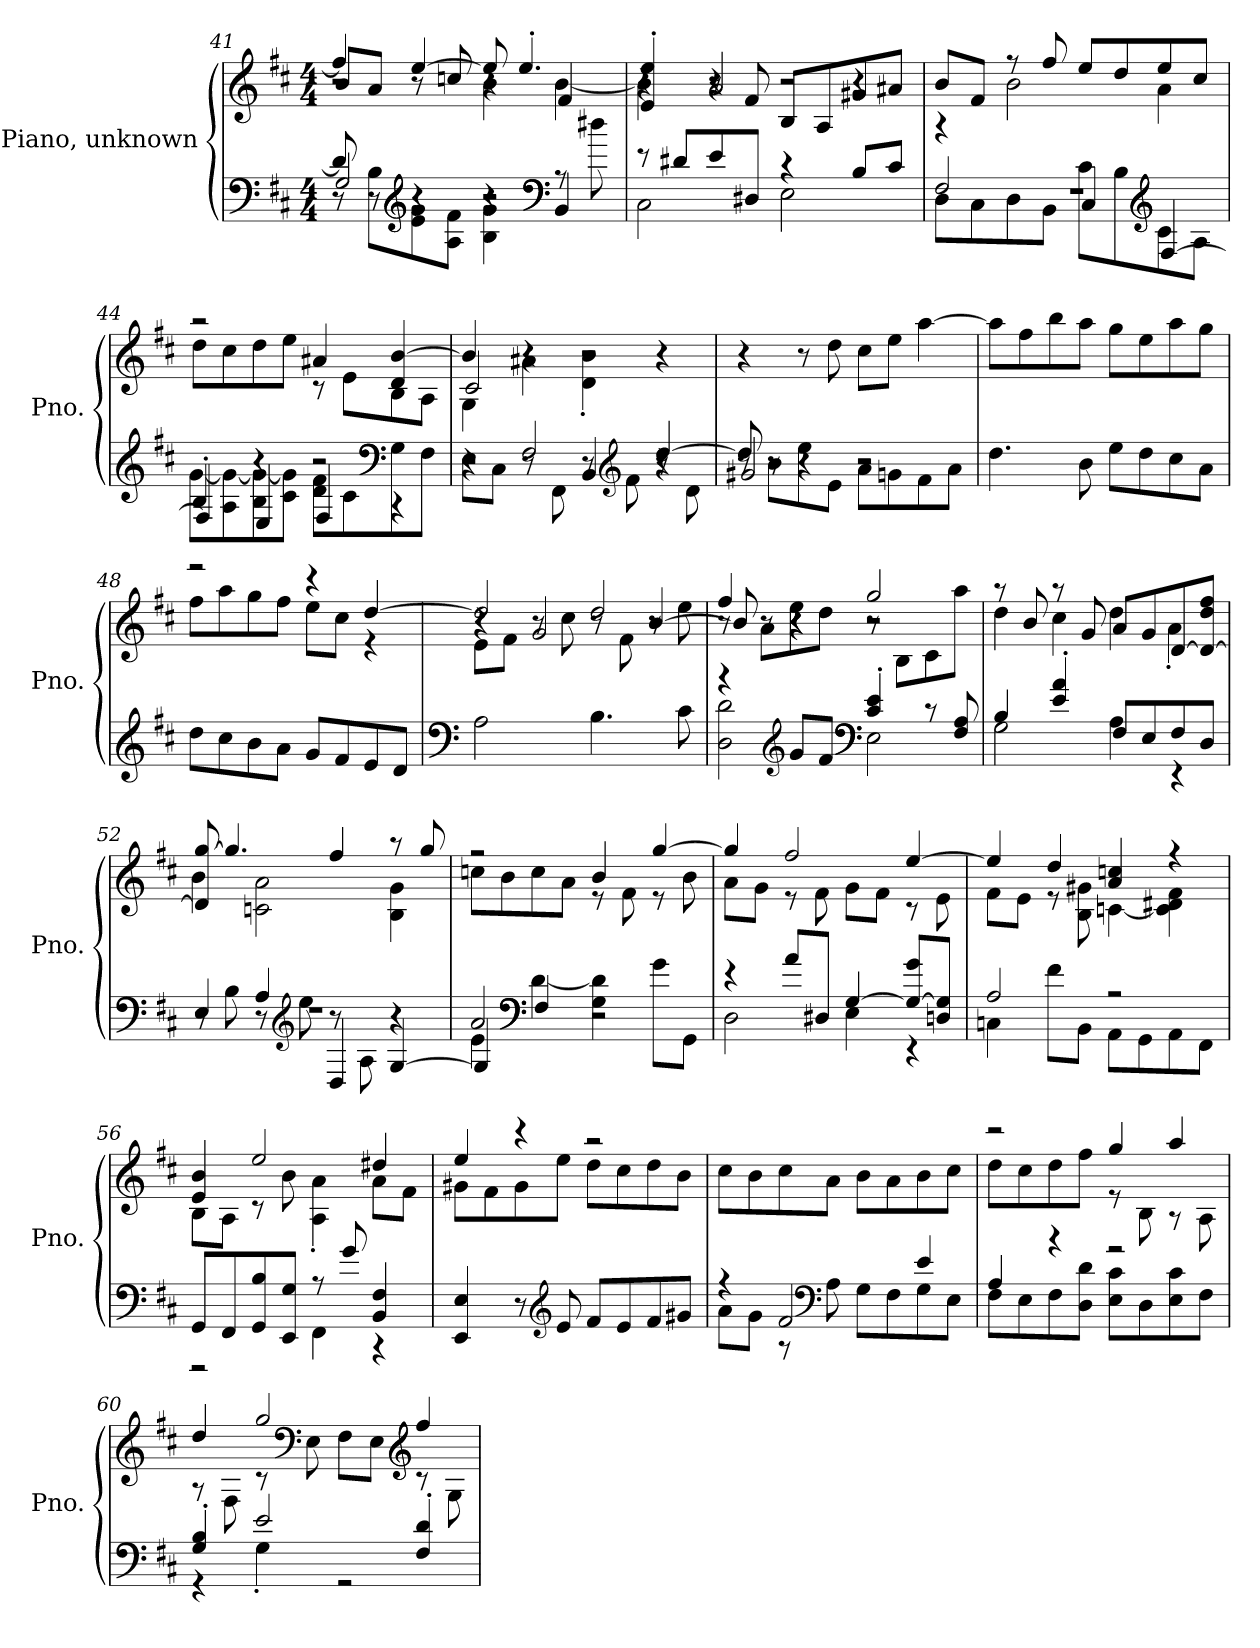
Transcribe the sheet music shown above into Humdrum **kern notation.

**kern	**kern
*part1	*part1
*staff2	*staff1
*I"Piano, unknown	*
*I'Pno.	*
!!LO:PB:g=z
*clefF4	*clefG2
*k[f#c#]	*k[f#c#]
*M4/4	*M4/4
=41	=41
*^	*^
*	*^	*	*^
8d#/]	8r	2G/	4ff#/]	2r	8b/L
8r	8B\L	.	.	.	8a/J
*clefG2	*	*	*	*	*
4r	8e\ 8g\	.	[4ee/	.	8r
.	8A\ 8f#\J	.	.	.	8ccn/
2r	4B\ 4g\	4r	8ee/]	4b\	4r
.	.	.	4.ee'/	.	.
*clefF4	*	*	*	*	*
.	8r	4BB/	.	[4b\	4f#/
.	8dd#X\	.	.	.	.
*	*v	*v	*	*	*
=42	=42	=42	=42	=42
8r	2C#\	4r	4b\]	4e/' 4ee/'
8d#X/L	.	.	.	.
8e/	.	2a/	4r	8r
8D#X/J	.	.	.	8f#/
4r	2E\	.	2r	8B/L
.	.	.	.	8A/
8B/L	.	4r	.	8g#X/
8c#/J	.	.	.	8a#X/J
*	*	*	*v	*v
=43	=43	=43	=43
*	*^	*	*
1r	8D\L	2F#/	8b/L	4r
.	8C#\	.	8f#/J	.
.	8D\	.	8r	2b\
.	8BB\J	.	8ff#/	.
.	8c#\L	4C#/	8ee/L	.
.	8B\	.	8dd/	.
*clefG2	*	*	*	*
.	8c#\	[4F#/	8ee/	4a\
.	8A\J	.	8cc#/J	.
!!LO:LB:g=z	!!
=44	=44	=44	=44	=44
4B'/	[8g\L	4F#/]	2r	8dd\L
.	8A\ 8g\_	.	.	8cc#\
4r	8B\ 8g\_	4E/	.	8dd\
.	8c#\ 8g\]J	.	.	8ee\J
2r	8d\ 8f#\L	4F#/	4a#X/	8r
.	8c#\	.	.	8e\L
*clefF4	*	*	*	*
.	8G\	4r	4d/ [4b/	8B\
.	8F#\J	.	.	8A\J
=45	=45	=45	=45	=45
*	*	*	*	*^
4r	8E\L	2r	4b/]	4G\	2c#/
.	8C#\J	.	.	.	.
2F#/	8r	.	4r	4a#X\	.
.	8FF#\	.	.	.	.
.	8r	4BB/	2r	4d\' 4b\'	2r
*clefG2	*	*	*	*	*
.	8f#\	.	.	.	.
[4dd/	8r	4r	.	4r	.
.	8d\	.	.	.	.
*	*	*	*v	*v	*v
=46	=46	=46	=46
8dd/]	8r	2g#X/	4r
8r	8b\L	.	.
4r	8ee\	.	8r
.	8e\J	.	8dd\
2r	8a\L	2r	8cc#\L
.	8gn\	.	8ee\J
.	8f#\	.	[4aa\
.	8a\J	.	.
*v	*v	*v	*
=47	=47
4.dd\	8aa\L]
.	8ff#\
.	8bb\
8b\	8aa\J
8ee\L	8gg\L
8dd\	8ee\
8cc#\	8aa\
8a\J	8gg\J
!!LO:LB:g=z
=48	=48
*	*^
8dd\L	2r	8ff#\L
8cc#\	.	8aa\
8b\	.	8gg\
8a\J	.	8ff#\J
8g/L	4r	8ee\L
8f#/	.	8cc#\J
8e/	[4dd/	4r
8d/J	.	.
*	*v	*v
=49	=49
*clefF4	*
*	*^
*	*	*^
2A\	2dd/]	8e\L	4r
.	.	8f#\J	.
.	.	8r	2g/
.	.	8cc#\	.
4.B\	2dd/	8r	.
.	.	8f#\	.
.	.	8r	[4b/
8c#\	.	8ee\	.
=50	=50	=50	=50
*^	*	*	*
4r	2D\ 2d\	4ff#/	8r	8b/]
.	.	.	8a\L	8r
*clefG2	*	*	*	*
8g/L	.	4r	8ee\	4r
8f#/J	.	.	8dd\J	.
*clefF4	*	*	*	*
4c#/' 4e/'	2E\	2gg/	8r	2r
.	.	.	8B\L	.
8r	.	.	8c#\	.
8F#/ 8A/	.	.	8aa\J	.
*	*	*	*v	*v
=51	=51	=51	=51
4B/	2G\	8r	4dd\
.	.	8b/	.
4e/' 4a/'	.	8r	4cc#\
.	.	8g/	.
8F#/L	4A\	8a/L	4dd\
8E/	.	8g/	.
8F#/	4r	[8d/	4a'\
8D/J	.	8d/_ 8dd/ 8ff#/J	.
!!LO:LB:g=z	!!
=52	=52	=52	=52
*	*^	*	*
1r	8r	4E/	8d/] [8gg/	4b\
.	8B\	.	4.gg/]	.
.	8r	4A/	.	2cn\ 2a\
*clefG2	*	*	*	*
.	8ee\	.	.	.
.	8r	4D/	4ff#/	.
.	8A\	.	.	.
.	4r	[4G/	8r	4B\ 4g\
.	.	.	8gg/	.
=53	=53	=53	=53	=53
2a/	4e\	4G/]	2r	8ccn\L
.	.	.	.	8b\
*clefF4	*	*	*	*
.	[4d\	4F#/	.	8cc\
.	.	.	.	8a\J
2r	4G\ 4d\]	2r	4b/	8r
.	.	.	.	8f#\
.	8g\L	.	[4gg/	8r
.	8GG\J	.	.	8b\
*	*v	*v	*	*
=54	=54	=54	=54
4r	2D\	4gg/]	8a\L
.	.	.	8g\J
8a/L	.	2ff#/	8r
8D#X/J	.	.	8f#\
[4G/	4E\	.	8g\L
.	.	.	8f#\J
8G/_ 8g/L	4r	[4ee/	8r
8Dn/ 8G/]J	.	.	8e\
!!LO:LB:g=z	!!
=55	=55	=55	=55
2A/	4Cn\	4ee/]	8f#\L
.	.	.	8e\J
.	8f#\L	4dd/	8r
.	8BB\J	.	8B\ 8g#X\
2r	8AA\L	4a/ 4ccn/	[4cn\
.	8GG\	.	.
.	8AA\	4r	4c\] 4d#X\ 4f#\
.	8FF#\J	.	.
=56	=56	=56	=56
8GG/L	2r	4e/ 4b/	8B\L
8FF#/	.	.	8A\J
8GG/ 8B/	.	2ee/	8r
8EE/ 8G/J	.	.	8b\
8r	4FF#\	.	4A\' 4a\'
8g/	.	.	.
4BB/ 4F#/	4r	4dd#X/	8a\L
.	.	.	8f#\J
*v	*v	*	*
=57	=57	=57
4EE/ 4E/	4ee/	8g#X\L
.	.	8f#\
8r	4r	8g#\
*clefG2	*	*
8e/	.	8ee\J
8f#/L	2r	8dd\L
8e/	.	8cc#\
8f#/	.	8dd\
8g#X/J	.	8b\J
*	*v	*v
=58	=58
*^	*
4r	8a\L	8cc#\L
.	8g\J	8b\
2f#/	8r	8cc#\
*clefF4	*	*
.	8A\	8a\J
.	8G\L	8b\L
.	8F#\	8a\
4e/	8G\	8b\
.	8E\J	8cc#\J
!!LO:LB:g=z
=59	=59	=59
*	*	*^
4A/	8F#\L	2r	8dd\L
.	8E\	.	8cc#\
4r	8F#\	.	8dd\
.	8D\ 8d\J	.	8ff#\J
2r	8E\ 8c#\L	4gg/	8r
.	8D\	.	8B\
.	8E\ 8c#\	4aa/	8r
.	8F#\J	.	8A\
=60	=60	=60	=60
4G/' 4B/'	4r	4dd/	8r
.	.	.	8F#\
2e/	4G'\	2gg/	8r
*	*	*clefF4	*
.	.	.	8E\
.	2r	.	8F#\L
.	.	.	8E\J
*	*	*clefG2	*
4F#/' 4d/'	.	4ff#/	8r
.	.	.	8G\
*v	*v	*	*
*	*v	*v
=	=
*-	*-
